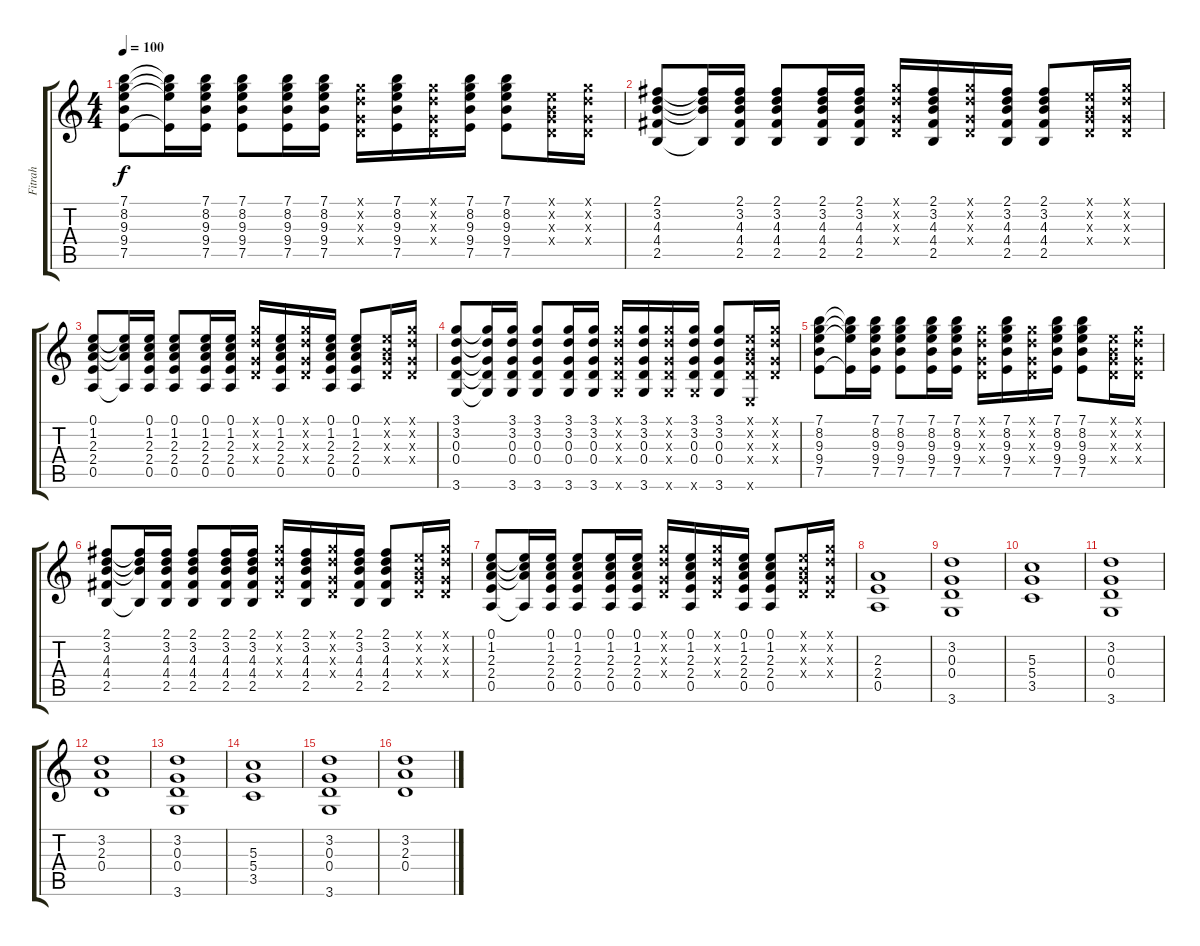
\track ("Fitrah" "Fitrah") {instrument acousticguitarsteel}
\staff {score tabs}
\tuning (E4 B3 G3 D3 A2 E2) {hide}
\ts (4 4)
\tempo 100
\clef g2
\ks c
(7.1 8.2 9.3 9.4 7.5).8{dy f} (7.1{t} 8.2{t} 9.3{t} 7.5{t}).16 (7.1 8.2 9.3 9.4 7.5).16 (7.1 8.2 9.3 9.4 7.5).8 (7.1 8.2 9.3 9.4 7.5).16 (7.1 8.2 9.3 9.4 7.5).16 (3.1{x} 3.2{x} 0.3{x} 0.4{x}).16 (7.1 8.2 9.3 9.4 7.5).16 (3.1{x} 3.2{x} 0.3{x} 0.4{x}).16 (7.1 8.2 9.3 9.4 7.5).16 (7.1 8.2 9.3 9.4 7.5).8 (0.1{x} 0.2{x} 0.3{x} 0.4{x}).16 (3.1{x} 3.2{x} 0.3{x} 0.4{x}).16 |
(2.1 3.2 4.3 4.4 2.5).8 (2.1{t} 3.2{t} 4.3{t} 2.5{t}).16 (2.1 3.2 4.3 4.4 2.5).16 (2.1 3.2 4.3 4.4 2.5).8 (2.1 3.2 4.3 4.4 2.5).16 (2.1 3.2 4.3 4.4 2.5).16 (3.1{x} 3.2{x} 0.3{x} 0.4{x}).16 (2.1 3.2 4.3 4.4 2.5).16 (3.1{x} 3.2{x} 0.3{x} 0.4{x}).16 (2.1 3.2 4.3 4.4 2.5).16 (2.1 3.2 4.3 4.4 2.5).8 (0.1{x} 0.2{x} 0.3{x} 0.4{x}).16 (3.1{x} 3.2{x} 0.3{x} 0.4{x}).16 |
(0.1 1.2 2.3 2.4 0.5).8 (0.1{t} 1.2{t} 2.3{t} 0.5{t}).16 (0.1 1.2 2.3 2.4 0.5).16 (0.1 1.2 2.3 2.4 0.5).8 (0.1 1.2 2.3 2.4 0.5).16 (0.1 1.2 2.3 2.4 0.5).16 (3.1{x} 3.2{x} 0.3{x} 0.4{x}).16 (0.1 1.2 2.3 2.4 0.5).16 (3.1{x} 3.2{x} 0.3{x} 0.4{x}).16 (0.1 1.2 2.3 2.4 0.5).16 (0.1 1.2 2.3 2.4 0.5).8 (0.1{x} 0.2{x} 0.3{x} 0.4{x}).16 (3.1{x} 3.2{x} 0.3{x} 0.4{x}).16 |
(3.1 3.2 0.3 0.4 3.6).8 (3.1{t} 3.2{t} 0.3{t} 0.4{t} 3.6{t}).16 (3.1 3.2 0.3 0.4 3.6).16 (3.1 3.2 0.3 0.4 3.6).8 (3.1 3.2 0.3 0.4 3.6).16 (3.1 3.2 0.3 0.4 3.6).16 (3.1{x} 3.2{x} 0.3{x} 0.4{x} 3.6{x}).16 (3.1 3.2 0.3 0.4 3.6).16 (3.1{x} 3.2{x} 0.3{x} 0.4{x} 3.6{x}).16 (3.1 3.2 0.3 0.4 3.6{x}).16 (3.1 3.2 0.3 0.4 3.6).8 (0.1{x} 0.2{x} 0.3{x} 0.4{x} 0.6{x}).16 (3.1{x} 3.2{x} 0.3{x} 0.4{x}).16 |
(7.1 8.2 9.3 9.4 7.5).8 (7.1{t} 8.2{t} 9.3{t} 7.5{t}).16 (7.1 8.2 9.3 9.4 7.5).16 (7.1 8.2 9.3 9.4 7.5).8 (7.1 8.2 9.3 9.4 7.5).16 (7.1 8.2 9.3 9.4 7.5).16 (3.1{x} 3.2{x} 0.3{x} 0.4{x}).16 (7.1 8.2 9.3 9.4 7.5).16 (3.1{x} 3.2{x} 0.3{x} 0.4{x}).16 (7.1 8.2 9.3 9.4 7.5).16 (7.1 8.2 9.3 9.4 7.5).8 (0.1{x} 0.2{x} 0.3{x} 0.4{x}).16 (3.1{x} 3.2{x} 0.3{x} 0.4{x}).16 |
(2.1 3.2 4.3 4.4 2.5).8 (2.1{t} 3.2{t} 4.3{t} 2.5{t}).16 (2.1 3.2 4.3 4.4 2.5).16 (2.1 3.2 4.3 4.4 2.5).8 (2.1 3.2 4.3 4.4 2.5).16 (2.1 3.2 4.3 4.4 2.5).16 (3.1{x} 3.2{x} 0.3{x} 0.4{x}).16 (2.1 3.2 4.3 4.4 2.5).16 (3.1{x} 3.2{x} 0.3{x} 0.4{x}).16 (2.1 3.2 4.3 4.4 2.5).16 (2.1 3.2 4.3 4.4 2.5).8 (0.1{x} 0.2{x} 0.3{x} 0.4{x}).16 (3.1{x} 3.2{x} 0.3{x} 0.4{x}).16 |
(0.1 1.2 2.3 2.4 0.5).8 (0.1{t} 1.2{t} 2.3{t} 0.5{t}).16 (0.1 1.2 2.3 2.4 0.5).16 (0.1 1.2 2.3 2.4 0.5).8 (0.1 1.2 2.3 2.4 0.5).16 (0.1 1.2 2.3 2.4 0.5).16 (3.1{x} 3.2{x} 0.3{x} 0.4{x}).16 (0.1 1.2 2.3 2.4 0.5).16 (3.1{x} 3.2{x} 0.3{x} 0.4{x}).16 (0.1 1.2 2.3 2.4 0.5).16 (0.1 1.2 2.3 2.4 0.5).8 (0.1{x} 0.2{x} 0.3{x} 0.4{x}).16{volume 16 instrument distortionguitar} (3.1{x} 3.2{x} 0.3{x} 0.4{x}).16 |
(2.3 2.4 0.5).1 |
(3.2 0.3 0.4 3.6).1 |
(5.3 5.4 3.5).1 |
(3.2 0.3 0.4 3.6).1 |
(3.2 2.3 0.4).1 |
(3.2 0.3 0.4 3.6).1 |
(5.3 5.4 3.5).1 |
(3.2 0.3 0.4 3.6).1 |
(3.2 2.3 0.4).1
